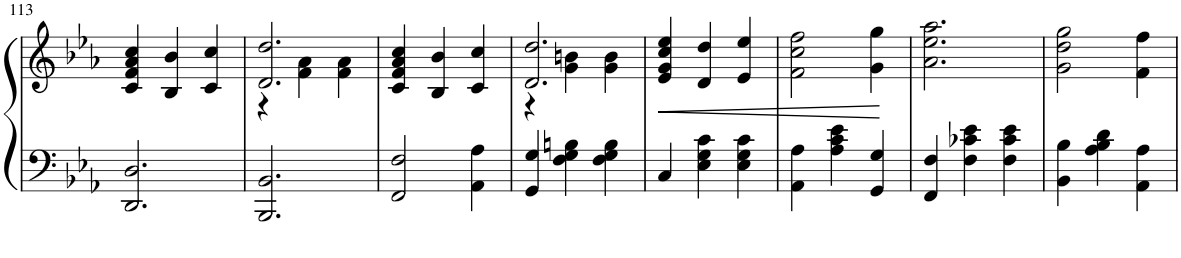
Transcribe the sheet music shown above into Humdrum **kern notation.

**kern	**kern	**dynam
*part1	*part1	*part1
*staff2	*staff1	*staff1/2
*I"Piano	*	*
*I'Pno.	*	*
!!LO:PB:g=z
*clefF4	*clefG2	*
*k[b-e-a-]	*k[b-e-a-]	*
*M3/4	*M3/4	*
=113	=113	=113
2.DD/ 2.D/	4c/ 4f/ 4a-/ 4cc/	.
.	4B-/ 4b-/	.
.	4c/ 4cc/	.
=114	=114	=114
*	*^	*
2.BBB-/ 2.BB-/	2.d/ 2.dd/	4r	.
.	.	4f\ 4a-\	.
.	.	4f\ 4a-\	.
*	*v	*v	*
=115	=115	=115
2FF/ 2F/	4c/ 4f/ 4a-/ 4cc/	.
.	4B-/ 4b-/	.
4AA-\ 4A-\	4c/ 4cc/	.
=116	=116	=116
*	*^	*
4GG/ 4G/	2.d/ 2.dd/	4r	.
4F\ 4G\ 4Bn\	.	4g\ 4bn\	.
4F\ 4G\ 4B\	.	4g\ 4b\	.
=117	=117	=117	=117
!	!	!	!LO:HP:b
*	*v	*v	*
4C/	4e-/ 4g/ 4cc/ 4ee-/	<
4E-\ 4G\ 4c\	4d/ 4dd/	.
4E-\ 4G\ 4c\	4e-/ 4ee-/	.
=118	=118	=118
4AA-\ 4A-\	2f\ 2cc\ 2ff\	.
4A-\ 4c\ 4e-\	.	.
4GG/ 4G/	4g\ 4gg\	.
.	.	[
=119	=119	=119
4FF/ 4F/	2.a-\ 2.ee-\ 2.aa-\	.
4F\ 4c-X\ 4e-\	.	.
4F\ 4c-\ 4e-\	.	.
=120	=120	=120
4BB-\ 4B-\	2g\ 2dd\ 2gg\	.
4A-\ 4B-\ 4d\	.	.
4AA-\ 4A-\	4f\ 4ff\	.
=	=	=
*-	*-	*-
